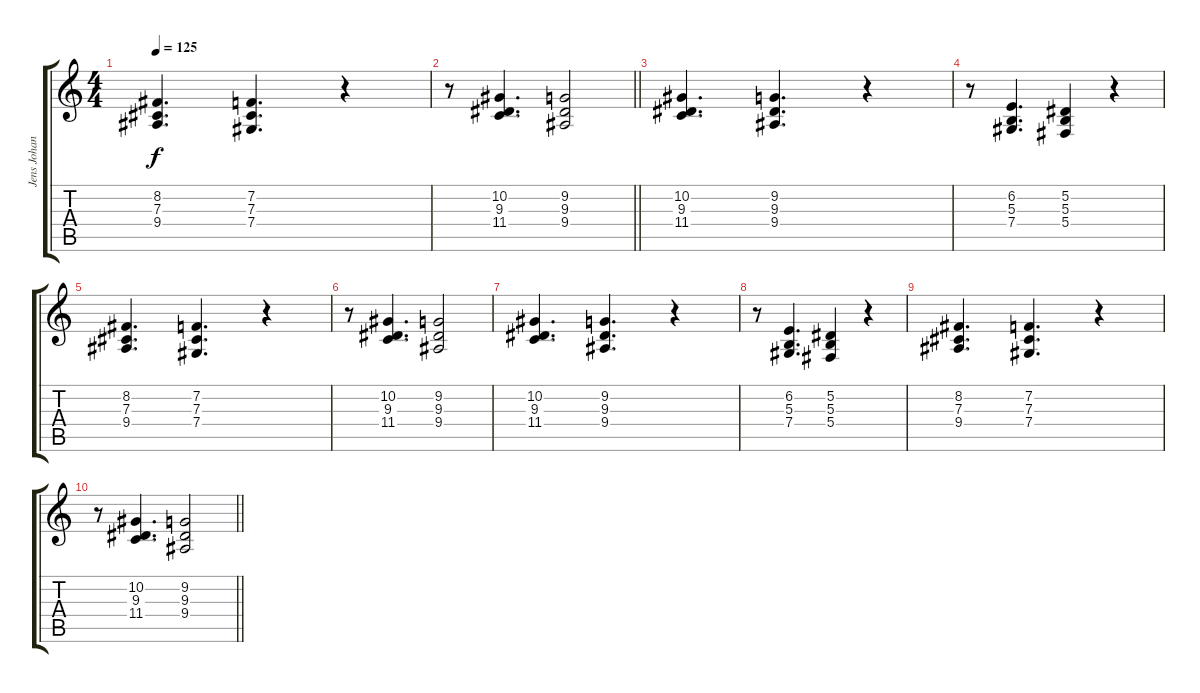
\track ("Jens Johansson" "Jens Johan") {instrument synthbrass1}
\staff {score tabs}
\tuning (Eb4 Bb3 Gb3 Db3 Ab2 Eb2) {hide}
\ts (4 4)
\tempo 125
\clef g2
\ks c
(8.2 7.3 9.4).4{d dy f} (7.2 7.3 7.4).4{d} r.4 |
\barLineRight lightlight
r.8 (10.2 9.3 11.4).4{d} (9.2 9.3 9.4).2 |
(10.2 9.3 11.4).4{d} (9.2 9.3 9.4).4{d} r.4 |
r.8 (6.2 5.3 7.4).4{d} (5.2 5.3 5.4).4 r.4 |
(8.2 7.3 9.4).4{d} (7.2 7.3 7.4).4{d} r.4 |
r.8 (10.2 9.3 11.4).4{d} (9.2 9.3 9.4).2 |
(10.2 9.3 11.4).4{d} (9.2 9.3 9.4).4{d} r.4 |
r.8 (6.2 5.3 7.4).4{d} (5.2 5.3 5.4).4 r.4 |
(8.2 7.3 9.4).4{d} (7.2 7.3 7.4).4{d} r.4 |
\barLineRight lightlight
r.8 (10.2 9.3 11.4).4{d} (9.2 9.3 9.4).2
